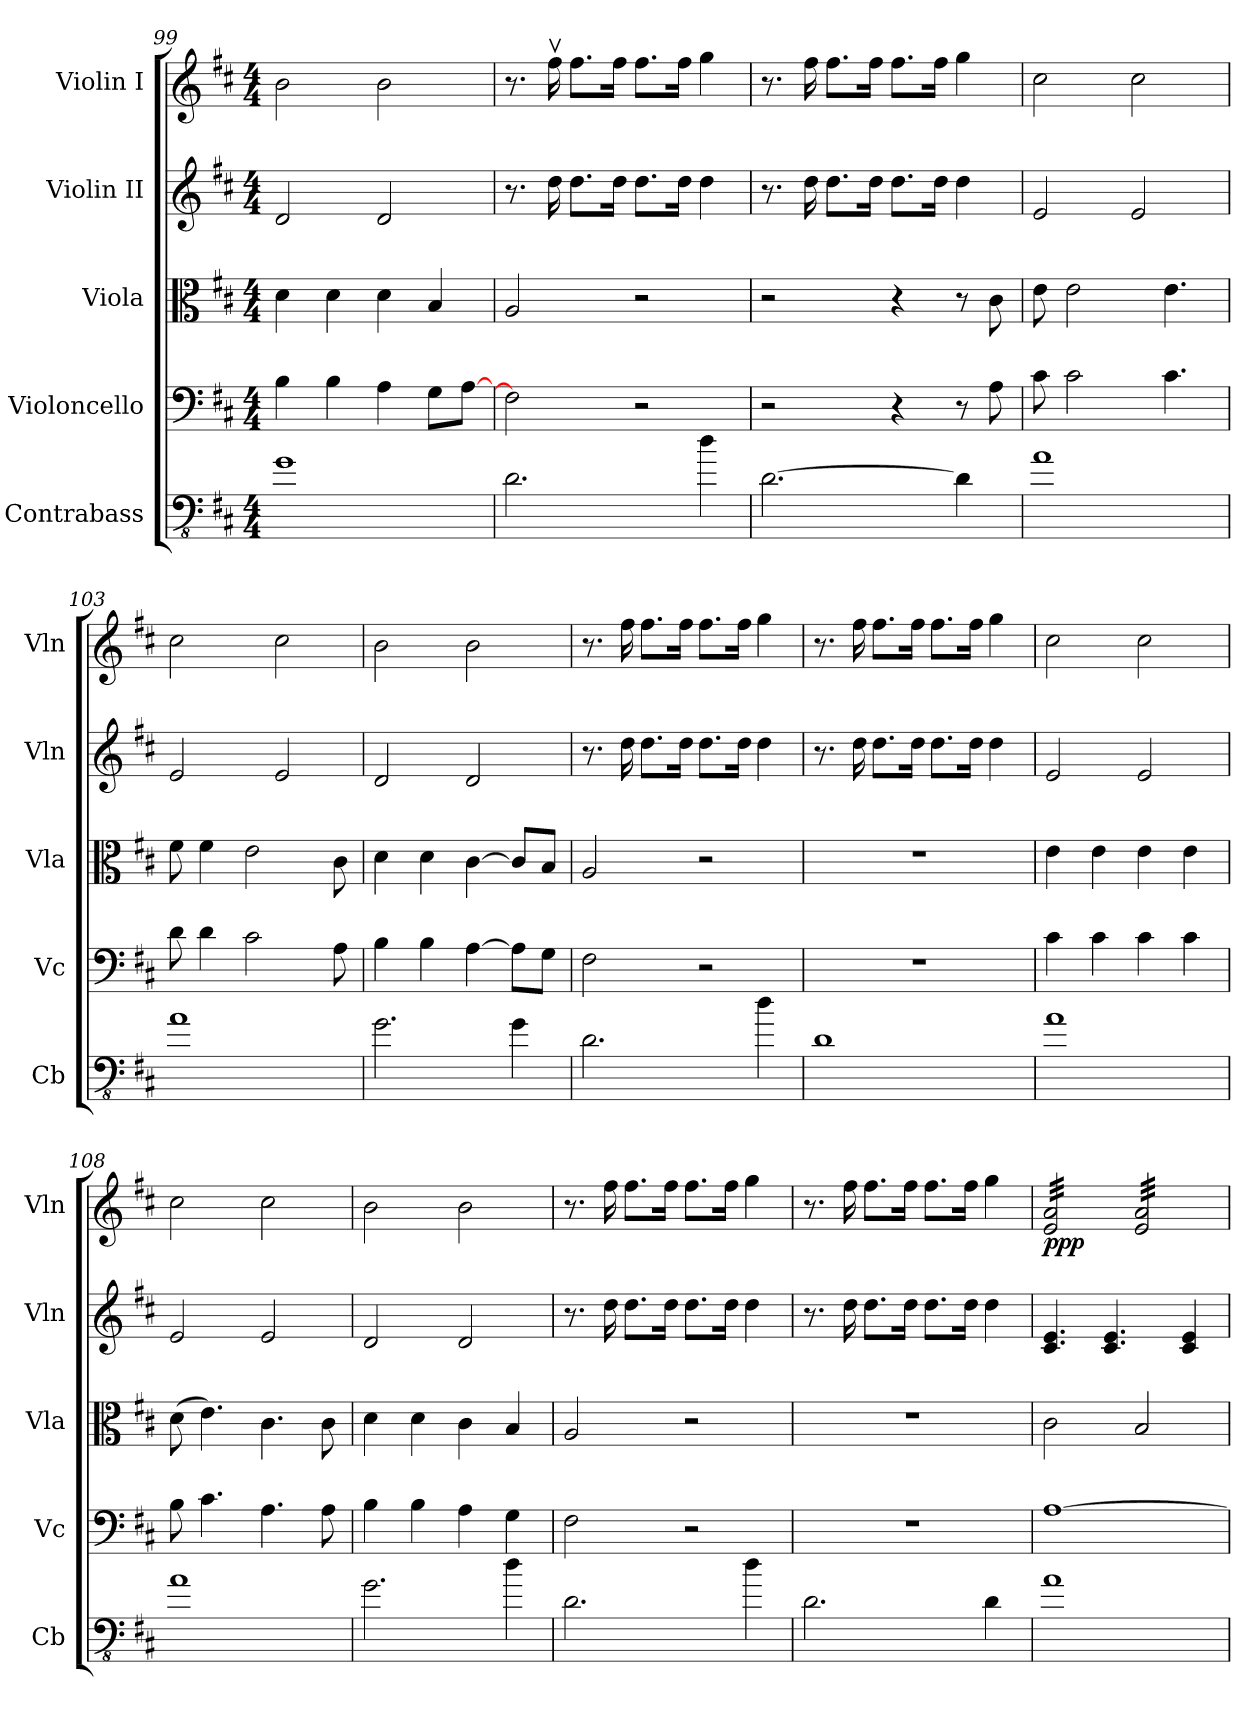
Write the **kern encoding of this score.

**kern	**kern	**kern	**kern	**kern	**dynam
*part5	*part4	*part3	*part2	*part1	*part1
*staff5	*staff4	*staff3	*staff2	*staff1	*staff1
*I"Contrabass	*I"Violoncello	*I"Viola	*I"Violin II	*I"Violin I	*
*I'Cb	*I'Vc	*I'Vla	*I'Vln	*I'Vln	*
*clefFv4	*clefF4	*clefC3	*clefG2	*clefG2	*
*ITrd7c12	*	*	*	*	*
*k[f#c#]	*k[f#c#]	*k[f#c#]	*k[f#c#]	*k[f#c#]	*
*M4/4	*M4/4	*M4/4	*M4/4	*M4/4	*
=99	=99	=99	=99	=99	=99
1GG	4B\	4d\	2d/	2b\	.
.	4B\	4d\	.	.	.
.	4A\	4d\	2d/	2b\	.
.	8G\L	4B/	.	.	.
.	[8A\J	.	.	.	.
=100	=100	=100	=100	=100	=100
2.DD\	2F#\]	2A/	8.r	8.r	.
.	.	.	16dd\	16ff#v\	.
.	.	.	8.dd\L	8.ff#\L	.
.	.	.	16dd\Jk	16ff#\Jk	.
.	2r	2r	8.dd\L	8.ff#\L	.
.	.	.	16dd\Jk	16ff#\Jk	.
4D\	.	.	4dd\	4gg\	.
=101	=101	=101	=101	=101	=101
[2.DD\	2r	2r	8.r	8.r	.
.	.	.	16dd\	16ff#\	.
.	.	.	8.dd\L	8.ff#\L	.
.	.	.	16dd\Jk	16ff#\Jk	.
.	4r	4r	8.dd\L	8.ff#\L	.
.	.	.	16dd\Jk	16ff#\Jk	.
4DD\]	8r	8r	4dd\	4gg\	.
.	8A\	8c#\	.	.	.
=102	=102	=102	=102	=102	=102
1AA	8c#\	8e\	2e/	2cc#\	.
.	2c#\	2e\	.	.	.
.	.	.	2e/	2cc#\	.
.	4.c#\	4.e\	.	.	.
!!LO:PB:g=z
=103	=103	=103	=103	=103	=103
1AA	8d\	8f#\	2e/	2cc#\	.
.	4d\	4f#\	.	.	.
.	2c#\	2e\	.	.	.
.	.	.	2e/	2cc#\	.
.	8A\	8c#\	.	.	.
=104	=104	=104	=104	=104	=104
2.GG\	4B\	4d\	2d/	2b\	.
.	4B\	4d\	.	.	.
.	[4A\	[4c#\	2d/	2b\	.
4GG\	8A\L]	8c#/L]	.	.	.
.	8G\J	8B/J	.	.	.
=105	=105	=105	=105	=105	=105
2.DD\	2F#\	2A/	8.r	8.r	.
.	.	.	16dd\	16ff#\	.
.	.	.	8.dd\L	8.ff#\L	.
.	.	.	16dd\Jk	16ff#\Jk	.
.	2r	2r	8.dd\L	8.ff#\L	.
.	.	.	16dd\Jk	16ff#\Jk	.
4D\	.	.	4dd\	4gg\	.
=106	=106	=106	=106	=106	=106
1DD	1r	1r	8.r	8.r	.
.	.	.	16dd\	16ff#\	.
.	.	.	8.dd\L	8.ff#\L	.
.	.	.	16dd\Jk	16ff#\Jk	.
.	.	.	8.dd\L	8.ff#\L	.
.	.	.	16dd\Jk	16ff#\Jk	.
.	.	.	4dd\	4gg\	.
=107	=107	=107	=107	=107	=107
1AA	4c#\	4e\	2e/	2cc#\	.
.	4c#\	4e\	.	.	.
.	4c#\	4e\	2e/	2cc#\	.
.	4c#\	4e\	.	.	.
=108	=108	=108	=108	=108	=108
1AA	8B\	(8d\	2e/	2cc#\	.
.	4.c#\	4.e\)	.	.	.
.	4.A\	4.c#\	2e/	2cc#\	.
.	8A\	8c#\	.	.	.
!!LO:LB:g=z
=109	=109	=109	=109	=109	=109
2.GG\	4B\	4d\	2d/	2b\	.
.	4B\	4d\	.	.	.
.	4A\	4c#\	2d/	2b\	.
4D\	4G\	4B/	.	.	.
=110	=110	=110	=110	=110	=110
2.DD\	2F#\	2A/	8.r	8.r	.
.	.	.	16dd\	16ff#\	.
.	.	.	8.dd\L	8.ff#\L	.
.	.	.	16dd\Jk	16ff#\Jk	.
.	2r	2r	8.dd\L	8.ff#\L	.
.	.	.	16dd\Jk	16ff#\Jk	.
4D\	.	.	4dd\	4gg\	.
=111	=111	=111	=111	=111	=111
2.DD\	1r	1r	8.r	8.r	.
.	.	.	16dd\	16ff#\	.
.	.	.	8.dd\L	8.ff#\L	.
.	.	.	16dd\Jk	16ff#\Jk	.
.	.	.	8.dd\L	8.ff#\L	.
.	.	.	16dd\Jk	16ff#\Jk	.
4DD\	.	.	4dd\	4gg\	.
=112	=112	=112	=112	=112	=112
!	!	!	!	!	!LO:DY:b
*	*	*	*	*tremolo	*
1AA	[1A	2c#\	4.c#/ 4.e/	32e/ 32a/LLL	ppp
.	.	.	.	32e/ 32a/	.
.	.	.	.	32e/ 32a/	.
.	.	.	.	32e/ 32a/	.
.	.	.	.	32e/ 32a/	.
.	.	.	.	32e/ 32a/	.
.	.	.	.	32e/ 32a/	.
.	.	.	.	32e/ 32a/	.
.	.	.	.	32e/ 32a/	.
.	.	.	.	32e/ 32a/	.
.	.	.	.	32e/ 32a/	.
.	.	.	.	32e/ 32a/	.
.	.	.	4.c#/ 4.e/	32e/ 32a/	.
.	.	.	.	32e/ 32a/	.
.	.	.	.	32e/ 32a/	.
.	.	.	.	32e/ 32a/JJJ	.
.	.	2B/	.	32e/ 32a/LLL	.
.	.	.	.	32e/ 32a/	.
.	.	.	.	32e/ 32a/	.
.	.	.	.	32e/ 32a/	.
.	.	.	.	32e/ 32a/	.
.	.	.	.	32e/ 32a/	.
.	.	.	.	32e/ 32a/	.
.	.	.	.	32e/ 32a/	.
.	.	.	4c#/ 4e/	32e/ 32a/	.
.	.	.	.	32e/ 32a/	.
.	.	.	.	32e/ 32a/	.
.	.	.	.	32e/ 32a/	.
.	.	.	.	32e/ 32a/	.
.	.	.	.	32e/ 32a/	.
.	.	.	.	32e/ 32a/	.
.	.	.	.	32e/ 32a/JJJ	.
*	*	*	*	*Xtremolo	*
=	=	=	=	=	=
*-	*-	*-	*-	*-	*-
